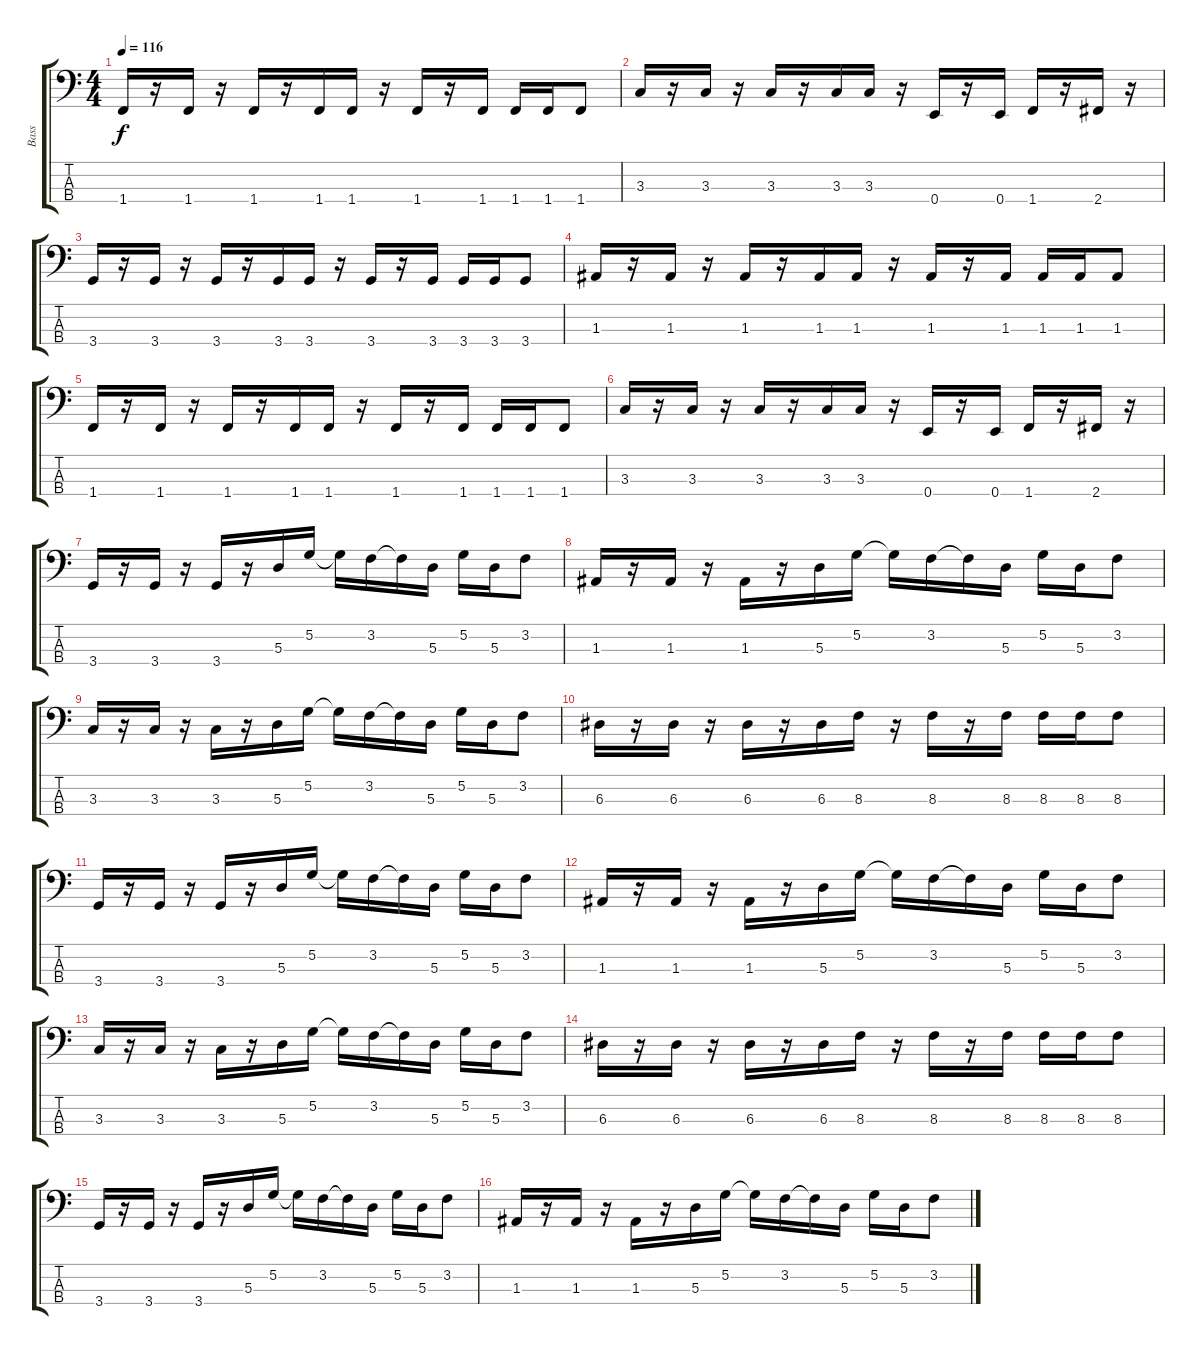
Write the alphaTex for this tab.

\track ("Bass" "Bass") {instrument electricbassfinger}
\staff {score tabs}
\tuning (G2 D2 A1 E1) {hide}
\ts (4 4)
\tempo 116
\clef f4
\ks c
1.4.16{dy f} r.16 1.4.16 r.16 1.4.16 r.16 1.4.16 1.4.16 r.16 1.4.16 r.16 1.4.16 1.4.16 1.4.16 1.4.8 |
3.3.16 r.16 3.3.16 r.16 3.3.16 r.16 3.3.16 3.3.16 r.16 0.4.16 r.16 0.4.16 1.4.16 r.16 2.4.16 r.16 |
3.4.16 r.16 3.4.16 r.16 3.4.16 r.16 3.4.16 3.4.16 r.16 3.4.16 r.16 3.4.16 3.4.16 3.4.16 3.4.8 |
1.3.16 r.16 1.3.16 r.16 1.3.16 r.16 1.3.16 1.3.16 r.16 1.3.16 r.16 1.3.16 1.3.16 1.3.16 1.3.8 |
1.4.16 r.16 1.4.16 r.16 1.4.16 r.16 1.4.16 1.4.16 r.16 1.4.16 r.16 1.4.16 1.4.16 1.4.16 1.4.8 |
3.3.16 r.16 3.3.16 r.16 3.3.16 r.16 3.3.16 3.3.16 r.16 0.4.16 r.16 0.4.16 1.4.16 r.16 2.4.16 r.16 |
3.4.16 r.16 3.4.16 r.16 3.4.16 r.16 5.3.16 5.2.16 5.2{t}.16 3.2.16 3.2{t}.16 5.3.16 5.2.16 5.3.16 3.2.8 |
1.3.16 r.16 1.3.16 r.16 1.3.16 r.16 5.3.16 5.2.16 5.2{t}.16 3.2.16 3.2{t}.16 5.3.16 5.2.16 5.3.16 3.2.8 |
3.3.16 r.16 3.3.16 r.16 3.3.16 r.16 5.3.16 5.2.16 5.2{t}.16 3.2.16 3.2{t}.16 5.3.16 5.2.16 5.3.16 3.2.8 |
6.3.16 r.16 6.3.16 r.16 6.3.16 r.16 6.3.16 8.3.16 r.16 8.3.16 r.16 8.3.16 8.3.16 8.3.16 8.3.8 |
3.4.16 r.16 3.4.16 r.16 3.4.16 r.16 5.3.16 5.2.16 5.2{t}.16 3.2.16 3.2{t}.16 5.3.16 5.2.16 5.3.16 3.2.8 |
1.3.16 r.16 1.3.16 r.16 1.3.16 r.16 5.3.16 5.2.16 5.2{t}.16 3.2.16 3.2{t}.16 5.3.16 5.2.16 5.3.16 3.2.8 |
3.3.16 r.16 3.3.16 r.16 3.3.16 r.16 5.3.16 5.2.16 5.2{t}.16 3.2.16 3.2{t}.16 5.3.16 5.2.16 5.3.16 3.2.8 |
6.3.16 r.16 6.3.16 r.16 6.3.16 r.16 6.3.16 8.3.16 r.16 8.3.16 r.16 8.3.16 8.3.16 8.3.16 8.3.8 |
3.4.16 r.16 3.4.16 r.16 3.4.16 r.16 5.3.16 5.2.16 5.2{t}.16 3.2.16 3.2{t}.16 5.3.16 5.2.16 5.3.16 3.2.8 |
1.3.16 r.16 1.3.16 r.16 1.3.16 r.16 5.3.16 5.2.16 5.2{t}.16 3.2.16 3.2{t}.16 5.3.16 5.2.16 5.3.16 3.2.8
